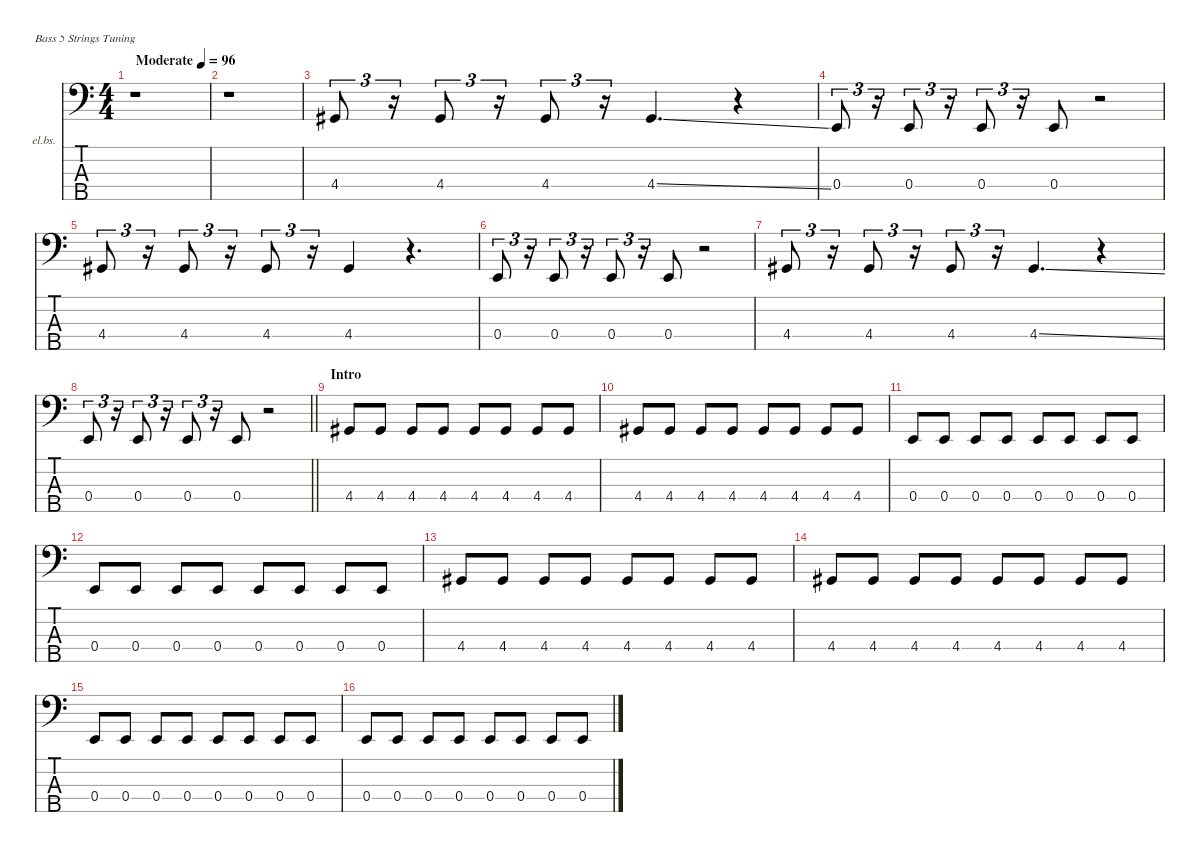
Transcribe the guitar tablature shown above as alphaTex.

\defaultSystemsLayout 4
\hideDynamics
\bracketExtendMode nobrackets
\firstSystemTrackNameOrientation horizontal
\otherSystemsTrackNameOrientation horizontal
\track ("Bass" "el.bs.") {instrument electricbassfinger}
\staff {score tabs}
\tuning (G2 D2 A1 E1 B0)
\ts (4 4)
\beaming (8 2 2 2 2)
\tempo (96 "Moderate")
\clef f4
\ks c
r.1{dy f instrument electricbassfinger beam Down} |
r.1{beam Down} |
4.4{acc #}.8{tu (3 2) beam Up} r.16{tu (3 2) beam Up} 4.4{acc #}.8{tu (3 2) beam Up} r.16{tu (3 2) beam Up} 4.4{acc #}.8{tu (3 2) beam Up} r.16{tu (3 2) beam Up} 4.4{ss acc #}.4{d beam Up} r.4{beam Up} |
0.4.8{tu (3 2) beam Up} r.16{tu (3 2) beam Up} 0.4.8{tu (3 2) beam Up} r.16{tu (3 2) beam Up} 0.4.8{tu (3 2) beam Up} r.16{tu (3 2) beam Up} 0.4.8{beam Up} r.2{beam Up} |
4.4{acc #}.8{tu (3 2) beam Up} r.16{tu (3 2) beam Up} 4.4{acc #}.8{tu (3 2) beam Up} r.16{tu (3 2) beam Up} 4.4{acc #}.8{tu (3 2) beam Up} r.16{tu (3 2) beam Up} 4.4{acc #}.4{beam Up} r.4{d beam Up} |
0.4.8{tu (3 2) beam Up} r.16{tu (3 2) beam Up} 0.4.8{tu (3 2) beam Up} r.16{tu (3 2) beam Up} 0.4.8{tu (3 2) beam Up} r.16{tu (3 2) beam Up} 0.4.8{beam Up} r.2{beam Up} |
4.4{acc #}.8{tu (3 2) beam Up} r.16{tu (3 2) beam Up} 4.4{acc #}.8{tu (3 2) beam Up} r.16{tu (3 2) beam Up} 4.4{acc #}.8{tu (3 2) beam Up} r.16{tu (3 2) beam Up} 4.4{ss acc #}.4{d beam Up} r.4{beam Up} |
\barLineRight lightlight
0.4.8{tu (3 2) beam Up} r.16{tu (3 2) beam Up} 0.4.8{tu (3 2) beam Up} r.16{tu (3 2) beam Up} 0.4.8{tu (3 2) beam Up} r.16{tu (3 2) beam Up} 0.4.8{beam Up} r.2{beam Up} |
\section ("" "Intro")
4.4{acc #}.8{beam Up} 4.4{acc #}.8{dy mf beam Up} 4.4{acc #}.8{dy f beam Up} 4.4{acc #}.8{dy mf beam Up} 4.4{acc #}.8{dy f beam Up} 4.4{acc #}.8{dy mf beam Up} 4.4{acc #}.8{dy f beam Up} 4.4{acc #}.8{dy mf beam Up} |
4.4{acc #}.8{dy f beam Up} 4.4{acc #}.8{dy mf beam Up} 4.4{acc #}.8{dy f beam Up} 4.4{acc #}.8{dy mf beam Up} 4.4{acc #}.8{dy f beam Up} 4.4{acc #}.8{dy mf beam Up} 4.4{acc #}.8{dy f beam Up} 4.4{acc #}.8{dy mf beam Up} |
0.4.8{dy f beam Up} 0.4.8{dy mf beam Up} 0.4.8{dy f beam Up} 0.4.8{dy mf beam Up} 0.4.8{dy f beam Up} 0.4.8{dy mf beam Up} 0.4.8{dy f beam Up} 0.4.8{dy mf beam Up} |
0.4.8{dy f beam Up} 0.4.8{dy mf beam Up} 0.4.8{dy f beam Up} 0.4.8{dy mf beam Up} 0.4.8{dy f beam Up} 0.4.8{dy mf beam Up} 0.4.8{dy f beam Up} 0.4.8{dy mf beam Up} |
4.4{acc #}.8{dy f beam Up} 4.4{acc #}.8{dy mf beam Up} 4.4{acc #}.8{dy f beam Up} 4.4{acc #}.8{dy mf beam Up} 4.4{acc #}.8{dy f beam Up} 4.4{acc #}.8{dy mf beam Up} 4.4{acc #}.8{dy f beam Up} 4.4{acc #}.8{dy mf beam Up} |
4.4{acc #}.8{dy f beam Up} 4.4{acc #}.8{dy mf beam Up} 4.4{acc #}.8{dy f beam Up} 4.4{acc #}.8{dy mf beam Up} 4.4{acc #}.8{dy f beam Up} 4.4{acc #}.8{dy mf beam Up} 4.4{acc #}.8{dy f beam Up} 4.4{acc #}.8{dy mf beam Up} |
0.4.8{dy f beam Up} 0.4.8{dy mf beam Up} 0.4.8{dy f beam Up} 0.4.8{dy mf beam Up} 0.4.8{dy f beam Up} 0.4.8{dy mf beam Up} 0.4.8{dy f beam Up} 0.4.8{dy mf beam Up} |
0.4.8{dy f beam Up} 0.4.8{dy mf beam Up} 0.4.8{dy f beam Up} 0.4.8{dy mf beam Up} 0.4.8{dy f beam Up} 0.4.8{dy mf beam Up} 0.4.8{dy f beam Up} 0.4.8{dy mf beam Up}
